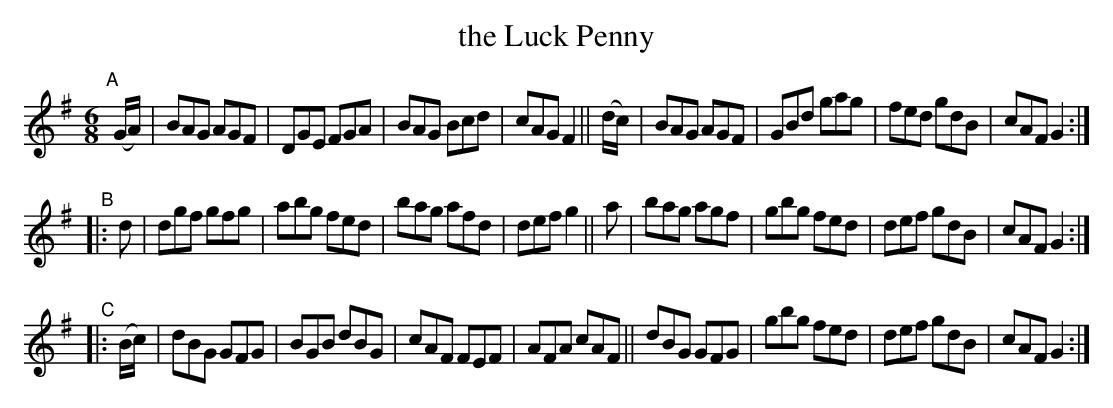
X:1
T: the Luck Penny
M: 6/8
L: 1/8
K: G
"^A"[|] \
(G/A/) | BAG AGF | DGE FGA | BAG Bcd | cAG F2 ||\
(d/c/) | BAG AGF | GBd gag | fed gdB | cAF G2 :|
"^B"|: \
d | dgf gfg | abg fed | bag afd | def g2 ||\
a | bag agf | gbg fed | def gdB | cAF G2 :|
"^C"|: (B/c/) \
|  dBG GFG | BGB dBG | cAF FEF | AFA cAF \
|| dBG GFG | gbg fed | def gdB | cAF G2 :|
